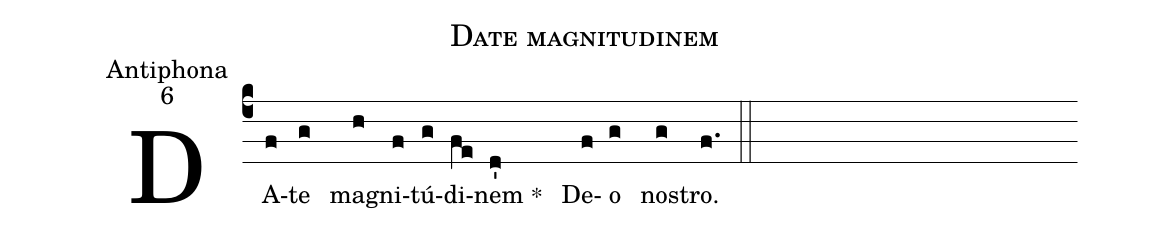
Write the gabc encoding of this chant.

name:Date magnitudinem;
office-part:Antiphona;
mode:6;
%%
(c4)DA(f)te (g) ma(h)gni(f)tú(g)di(fe)nem * (d') De(f)o (g) nos(g)tro. (f.::)
